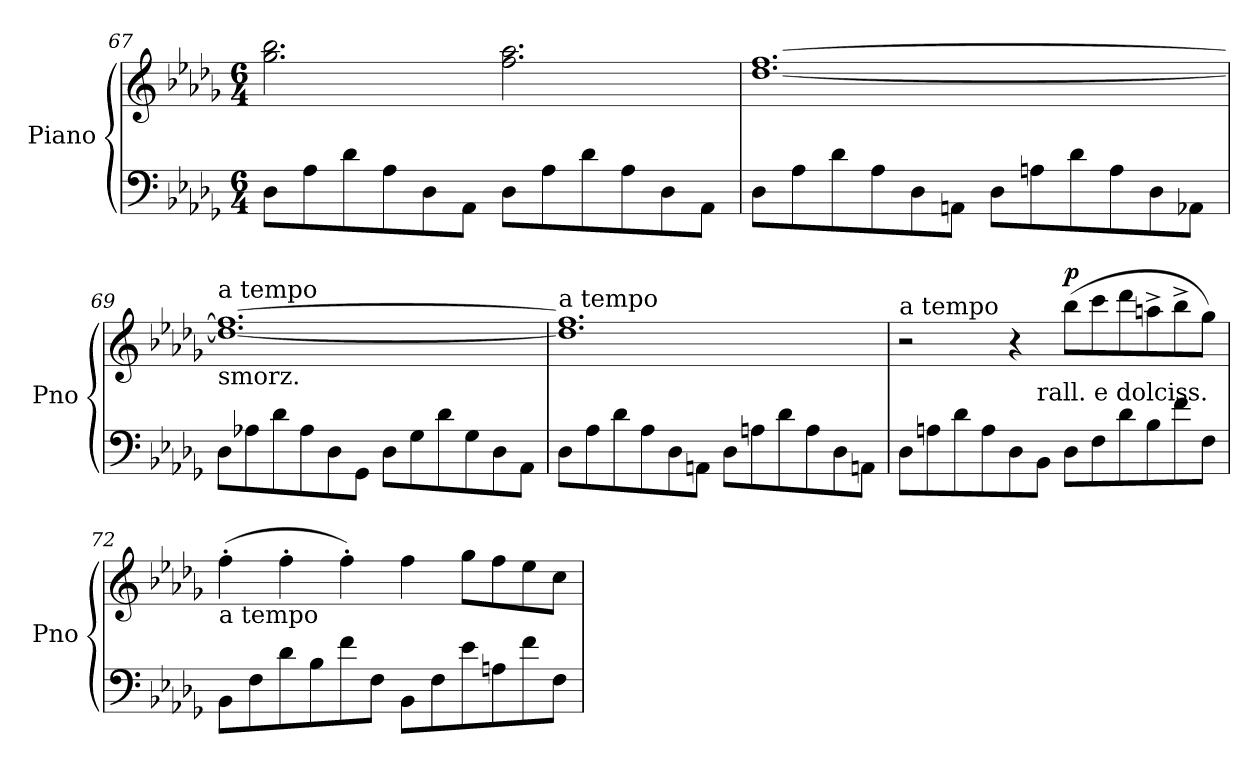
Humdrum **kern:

**kern	**kern	**dynam
*part1	*part1	*part1
*staff2	*staff1	*staff1/2
*I"Piano	*	*
*I'Pno	*	*
*clefF4	*clefG2	*
*k[b-e-a-d-g-]	*k[b-e-a-d-g-]	*
*D-:	*D-:	*
*M6/4	*M6/4	*
=67	=67	=67
8D-\L	2.gg-\ 2.bb-\	.
8A-\	.	.
8d-\	.	.
8A-\	.	.
8D-\	.	.
8AA-\J	.	.
8D-\L	2.ff\ 2.aa-\	.
8A-\	.	.
8d-\	.	.
8A-\	.	.
8D-\	.	.
8AA-\J	.	.
=68	=68	=68
!	!	!LO:DY:b=2
!	!	!LO:DY:n=1:a
!	!	!LO:DY:n=2:b
8D-\L	[1.dd- [1.ff	p f fz
8A-\	.	.
8d-\	.	.
8A-\	.	.
8D-\	.	.
8AAn\J	.	.
8D-\L	.	.
8An\	.	.
8d-\	.	.
8A\	.	.
8D-\	.	.
8AA-X\J	.	.
!!LO:LB:g=z
=69	=69	=69
!	!LO:TX:b:t=smorz.	!
!	!LO:TX:a:t=a tempo	!
8D-\L	1.dd-_ 1.ff_	.
8A-X\	.	.
8d-\	.	.
8A-\	.	.
8D-\	.	.
8GG-\J	.	.
8D-\L	.	.
8G-\	.	.
8d-\	.	.
8G-\	.	.
8D-\	.	.
8AA-\J	.	.
=70	=70	=70
!	!LO:TX:a:t=a tempo	!
8D-\L	1.dd-] 1.ff]	.
8A-\	.	.
8d-\	.	.
8A-\	.	.
8D-\	.	.
8AAn\J	.	.
8D-\L	.	.
8An\	.	.
8d-\	.	.
8A\	.	.
8D-\	.	.
8AAn\J	.	.
=71	=71	=71
!	!LO:TX:a:t=a tempo	!
8D-\L	2r	.
8An\	.	.
8d-\	.	.
8A\	.	.
8D-\	4r	.
!LO:TX:a:t=rall. e dolciss.	!	!
8BB-\J	.	.
!	!	!LO:DY:a
8D-\L	(8bb-\L	p
8F\	8ccc\	.
8d-\	8ddd-\	.
8B-\	8aan^\	.
8f\	8bb-^\	.
8F\J	8gg-\J)	.
!!LO:LB:g=z
=72	=72	=72
!	!LO:TX:b:t=a tempo	!
8BB-\L	(4ff'\	.
8F\	.	.
8d-\	4ff'\	.
8B-\	.	.
8f\	4ff'\)	.
8F\J	.	.
8BB-\L	4ff\	.
8F\	.	.
8e-\	8gg-\L	.
8An\	8ff\	.
8f\	8ee-\	.
8F\J	8cc\J	.
=	=	=
*-	*-	*-
